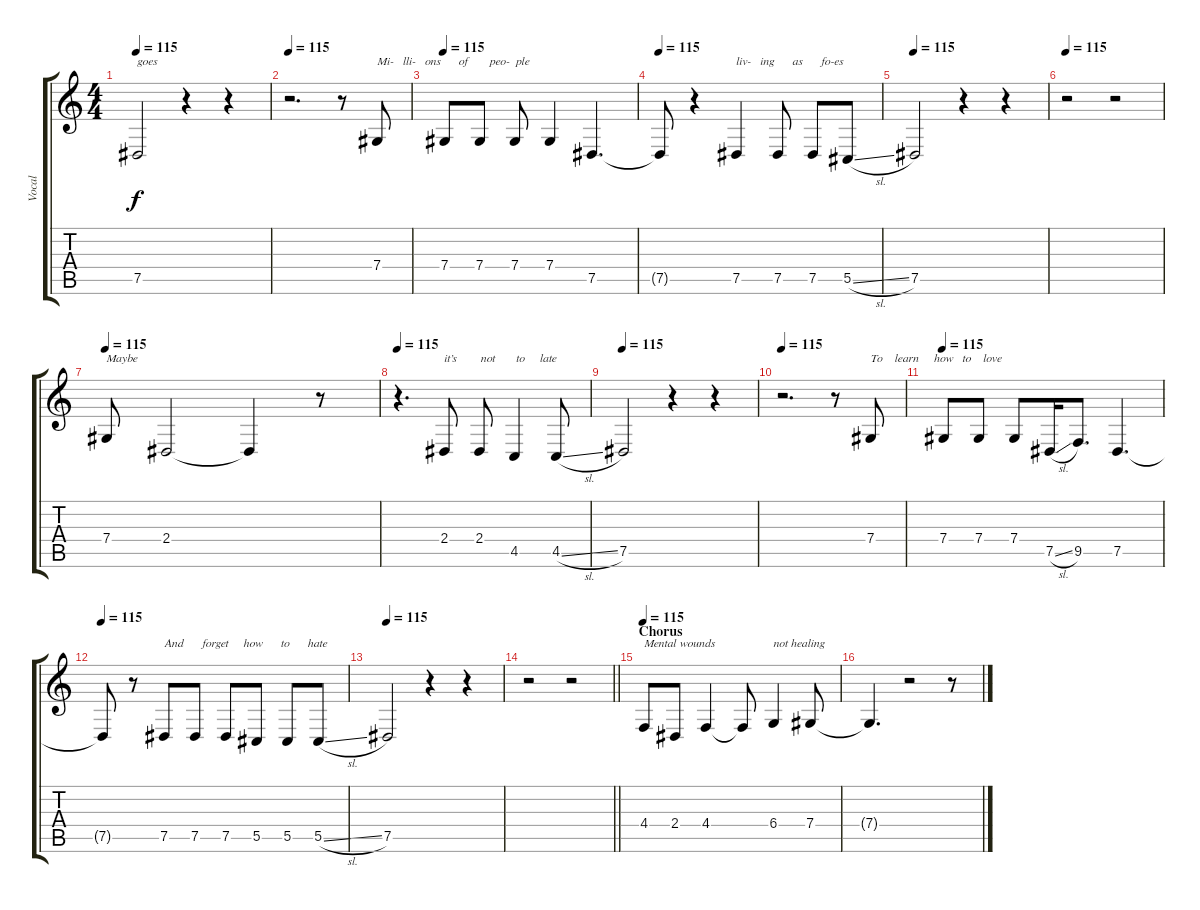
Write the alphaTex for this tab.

\track ("Vocal" "Vocal") {instrument lead2sawtooth}
\staff {score tabs}
\tuning (Eb4 Bb3 Gb3 Db3 Ab2 Eb2) {hide}
\ts (4 4)
\tempo 115
\clef g2
\ks c
7.5.2{txt "goes" dy f} r.4 r.4 |
\tempo 115
r.2{d} r.8 7.4.8{txt "Mi-   lli-   ons      of       peo-  ple"} |
\tempo 115
7.4.8 7.4.8 7.4.8 7.4.4 7.5.4{d} |
\tempo 115
7.5{t}.8 r.4 7.5.4{txt "liv-   ing      as      fo-es"} 7.5.8 7.5.8 5.5{sl}.8 |
\tempo 115
7.5.2 r.4 r.4 |
\tempo 115
r.2 r.2 |
\tempo 115
7.4.8{txt "Maybe"} 2.4.2 2.4{t}.4 r.8 |
\tempo 115
r.4{d} 2.4.8{txt "it’s        not       to     late"} 2.4.8 4.5.4 4.5{sl}.8 |
\tempo 115
7.5.2 r.4 r.4 |
\tempo 115
r.2{d} r.8 7.4.8{txt "To    learn     how   to    love"} |
\tempo 115
7.4.8 7.4.8 7.4.8 7.5{sl}.16 9.5.8{d} 7.5.4{d} |
\tempo 115
7.5{t}.8 r.8 7.5.8{txt "And      forget     how      to      hate"} 7.5.8 7.5.8 5.5.8 5.5.8 5.5{sl}.8 |
\tempo 115
7.5.2 r.4 r.4 |
\barLineRight lightlight
r.2 r.2 |
\section ("" "Chorus")
\tempo 115
4.4.8{txt "Mental wounds"} 2.4.8 4.4.4 4.4{t}.8 6.4.4{txt "not healing"} 7.4.8 |
7.4{t}.4{d} r.2 r.8
